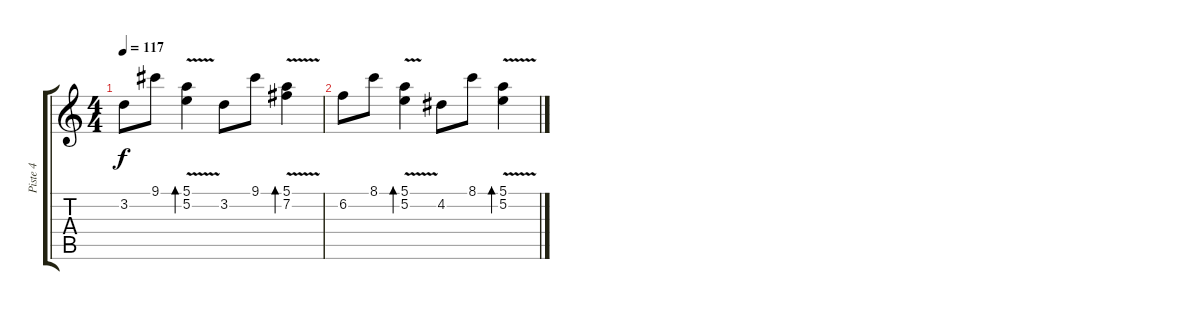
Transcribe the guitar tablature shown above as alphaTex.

\track ("Piste 4" "Piste 4") {instrument electricguitarclean}
\staff {score tabs}
\tuning (E4 B3 G3 D3 A2 E2) {hide}
\ts (4 4)
\tempo 117
\clef g2
\ks c
3.2.8{dy f} 9.1.8 (5.1{v} 5.2).4{bd 480} 3.2.8 9.1.8 (5.1{v} 7.2).4{bd 480} |
6.2.8 8.1.8 (5.1{v} 5.2).4{bd 480} 4.2.8 8.1.8 (5.1{v} 5.2).4{bd 480}
